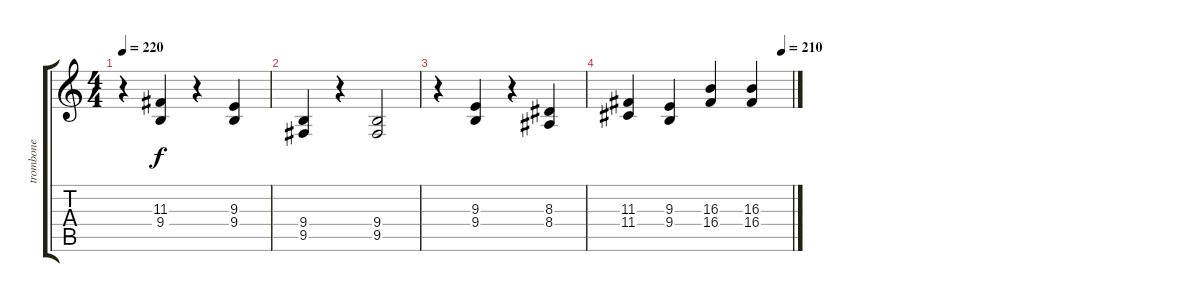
\track ("trombone" "trombone") {instrument trombone}
\staff {score tabs}
\tuning (E4 B3 G3 D3 A2 E2) {hide}
\ts (4 4)
\tempo 220
\clef g2
\ks c
r.4{dy f} (11.3 9.4).4 r.4 (9.3 9.4).4 |
(9.4 9.5).4 r.4 (9.4 9.5).2 |
r.4 (9.3 9.4).4 r.4 (8.3 8.4).4 |
\tempo (210 0.9375)
(11.3 11.4).4 (9.3 9.4).4 (16.3 16.4).4 (16.3 16.4).4
